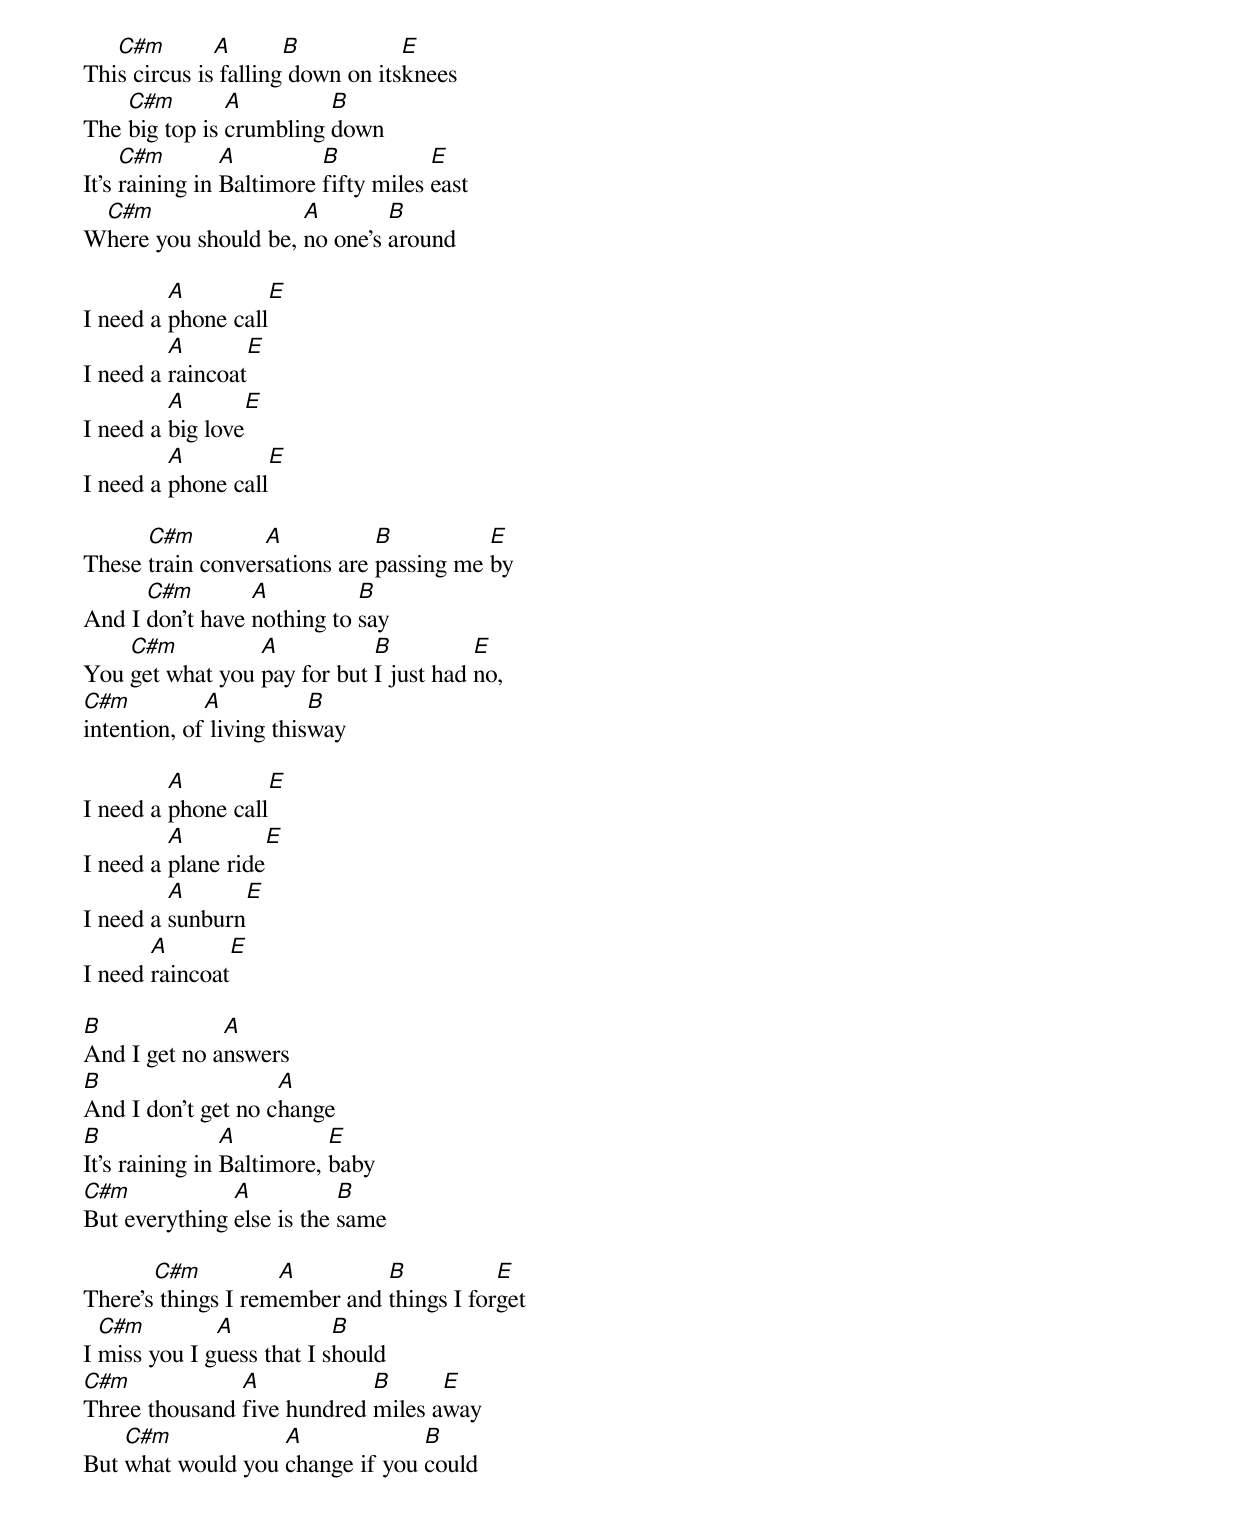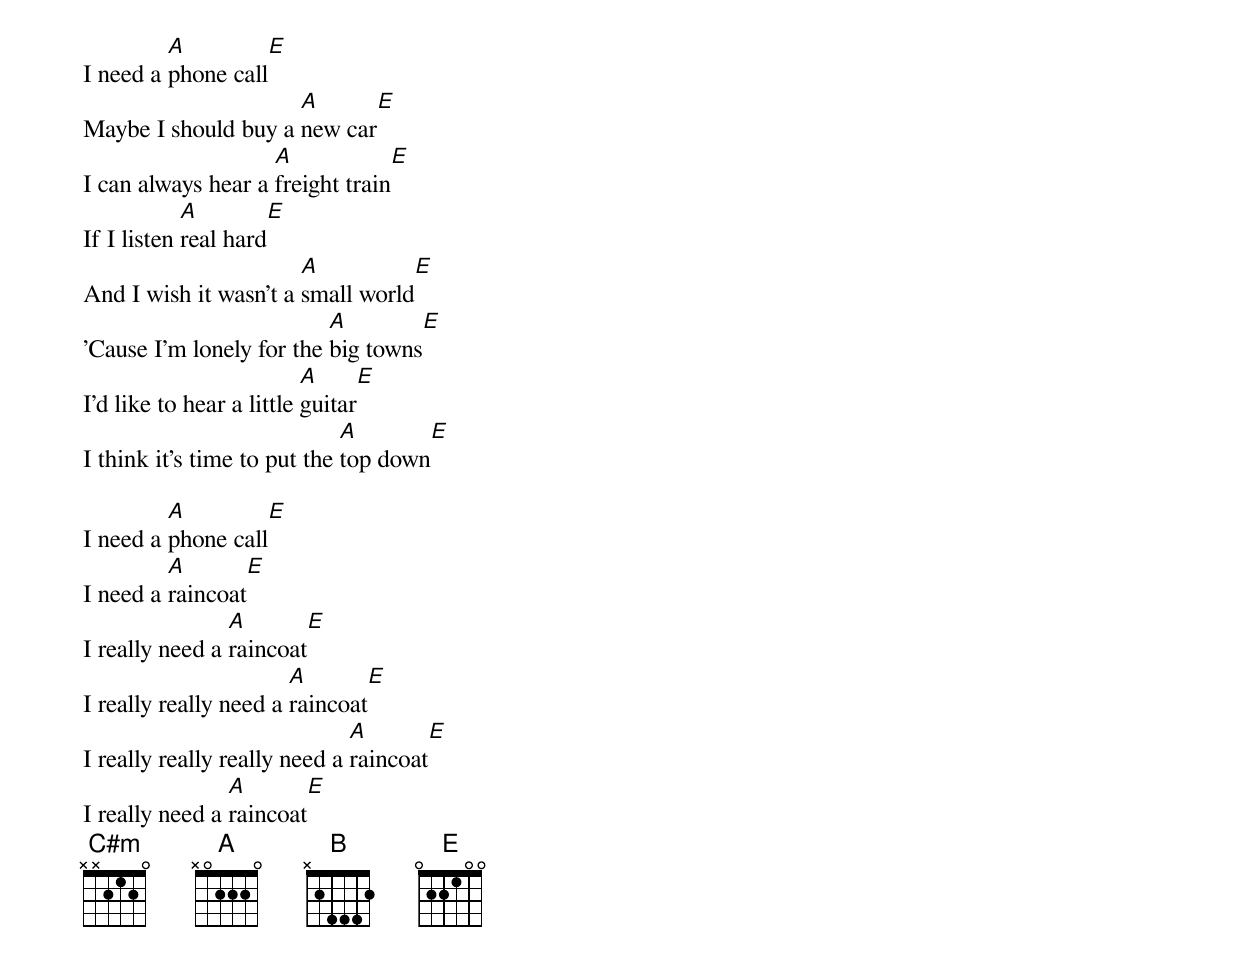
Thi[C#m]s circus is[A] falling[B] down on its[E]knees
The [C#m]big top is [A]crumbling [B]down
It's [C#m]raining in [A]Baltimore [B]fifty miles [E]east
W[C#m]here you should be, [A]no one's [B]around

I need a [A]phone call[E]
I need a [A]raincoat[E]
I need a [A]big love[E]
I need a [A]phone call[E]

These [C#m]train conver[A]sations are [B]passing me [E]by
And I [C#m]don't have [A]nothing to [B]say
You [C#m]get what you [A]pay for but [B]I just had [E]no,
[C#m]intention, of[A] living this[B]way

I need a [A]phone call[E]
I need a [A]plane ride[E]
I need a [A]sunburn[E]
I need [A]raincoat[E]

[B]And I get no a[A]nswers
[B]And I don't get no c[A]hange
[B]It's raining in [A]Baltimore, [E]baby
[C#m]But everything [A]else is the [B]same

There's[C#m] things I rem[A]ember and [B]things I for[E]get
I [C#m]miss you I g[A]uess that I s[B]hould
[C#m]Three thousand [A]five hundred [B]miles a[E]way
But [C#m]what would you [A]change if you [B]could

I need a [A]phone call[E]
Maybe I should buy a [A]new car[E]
I can always hear a [A]freight train[E]
If I listen [A]real hard[E]
And I wish it wasn't a [A]small world[E]
'Cause I'm lonely for the [A]big towns[E]
I'd like to hear a little [A]guitar[E]
I think it's time to put the [A]top down[E]

I need a [A]phone call[E]
I need a [A]raincoat[E]
I really need a [A]raincoat[E]
I really really need a [A]raincoat[E]
I really really really need a [A]raincoat[E]
I really need a [A]raincoat[E]
